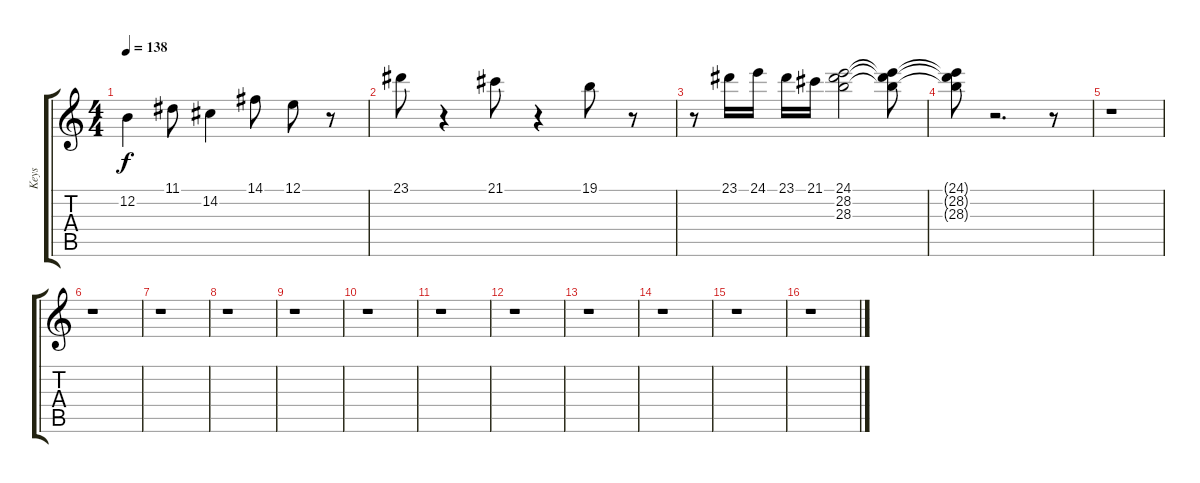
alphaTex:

\track ("Keys" "Keys") {instrument rockorgan}
\staff {score tabs}
\tuning (E4 B3 G3 D3 A2 E2) {hide}
\ts (4 4)
\tempo 138
\clef g2
\ks c
12.2.4{dy f} 11.1.8 14.2.4 14.1.8 12.1.8 r.8 |
23.1.8 r.4 21.1.8 r.4 19.1.8 r.8 |
r.8 23.1.16 24.1.16 23.1.16 21.1.16 (24.1 28.2 28.3).2 (24.1{t} 28.2{t} 28.3{t}).8 |
(24.1{t} 28.2{t} 28.3{t}).8 r.2{d} r.8 |
r.1 |
r.1 |
r.1 |
r.1 |
r.1 |
r.1 |
r.1 |
r.1 |
r.1 |
r.1 |
r.1 |
r.1
